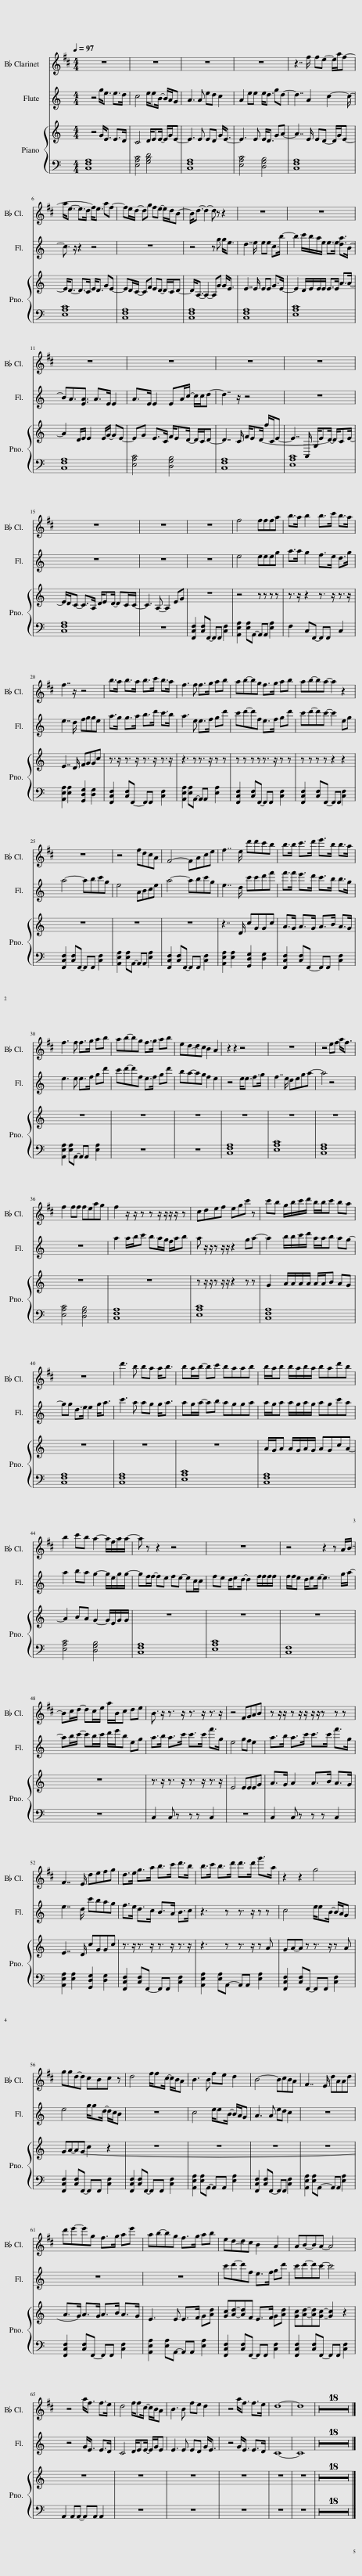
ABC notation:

X:1
%%score 1 2 { 3 | 4 }
L:1/8
Q:1/4=97
M:4/4
I:linebreak $
K:C
V:1 treble transpose=-2
V:2 treble
V:3 treble
V:4 bass
V:1
[K:D] z8 | z8 | z8 | z8 | z7/2 f/ fe- e/a/f- |$ %5
 a<e- e>d f<e af- | fe/d/- dg fe- e/d/B- | B<d- d2- d z z2 | z8 | z8 |$ %10
 z8 | z8 | z8 | z8 |$ z8 | %15
 z8 | z8 | f4 fffa | b>a b2 b>c' b>a |$ f7/2 z/ z4 | %20
 b>a b>a b>c' b>a | f3 f f>g ab | ab-bg f>g ab | ab-ba- a2 z2 |$ z8 | %25
 z4 fdcA | F4- FAce | f7/2 e/ d'd'c'b | b>b c'>d' e'>b b>a |$ f3 f f>g ab | %30
 ab-bg f>g ab | ed-dc B2 A2 | z2 z2 z4 | z8 | z4 ef a<f |$ %35
 f2 ff feag | f2 z/ z/ z z z/ z/ z/ z/ z | cdef egc' z | c'b g/b/c'/d'/ b/b/c' ba |$ z8 | %40
 d'3 b ba a<b | ba/b/- bc' baab | b/a/b b/a/b/a/ bad'b |$ b2 c'b a2- a/f/a/a/- | a z z2 z4 | %45
 z8 | z4 z2 z A/B/- |$ Bc/d/- dc/e/ a/B/c de | B3/2 z/ z3/2 z/ z3/2 z/ z3/2 z/ | z4 FGAB | %50
 z z/ z/ z z/ z/ z/ z/ z z z |$ F7/2 E/ defg | d>e g>a b>c' d'>b | b>c' b>d' d'>d' g'>a | z2 z2 g4 |$ %55
 ggd-d cBc z | d4 f/fc/- c/B/A | B3 B fe d2 | B4- BcBA | F7/2 E/ dAAd |$ %60
 d'e'-e'g f>g ae' | ab-bg f>g ab | ed-dc B2 A2 | AB-BA- A4 |$ z4 a<f f>e | %65
 d4 f/fc/- c/B/A | B3 B fe d2 | z4 a<f f>e | d8- | d8 | %70
 z8 | z8 | z8 | z8 | z8 | %75
 z8 | z8 | z8 | z8 | z8 | %80
 z8 | z8 | z8 | z8 | z8 | %85
 z8 | z8 | z8 |] %88
V:2
 z4 g<e e>d | c4 e/eB/- B/A/G | A3 A ed c2 | A2 ee e<d gd- | d7/2 A2 c2- c/- |$ %5
 c3/2 z/ z2 z4 | z8 | z4 z g g<e | d7/2 e/ ee c>b- | b2 c'/b/a/e/ e>e [da]>B- |$ %10
 BA3/2[EA]3/2 A>E E2 | A>E E2 EA/c/- c/c/d- | d7/2 z/ z4 | z8 |$ z8 | %15
 z8 | z8 | e4 eeeg | a>a g2 f>e d>g |$ e7/2 d/ fgge | %20
 a>g g>a b>d' c'>b | a3 e e>f gd' | c'd'-d'f e>f gd' | c'd'-d'c'- c'2 eg |$ a4- abc'g | %25
 e4 ABce | a4- abc'g | e7/2 d/ c'c'd'f' | f'>f' e'>d' c'>b b>g |$ e3 e e>f gd' | %30
 c'd'-d'f e>f gd' | ba-ag f2 e2 | z4 e<e f>g | f7/2 e/ dega- | a4 z4 |$ %35
 z8 | a2 a/b/c' ba/g/ f/a/b | a z/ z/ z z/ z/ z2 ga- | a2 b/b/c'/d'/ a/a/b ag- |$ gg d>e e2 g<a | %40
 c'3 a ag g<a | ag/a/- ab agga | a/g/a a/g/a/g/ agc'a |$ a2 ba g2- g/e/g/g/- | gf/f/- fe fe- ec/c/ | %45
 fe d/ed/- d2 f/f/f/f/ | f/f/e d/ee/- e3 g/a/- |$ ab/c'/- c'b/c'/ d'/e'/b eg | a>b a>c' c'>c' f'>g | e4 gf e2 | %50
 a>b a>c' c'>c' f'>g |$ e7/2 d/ c'bag | f>e d>c B>A B>c | z3 z z3/2 z/ z z | c4 e/eB/- B/A/G |$ %55
 e4 g/gd/- d/c/B | z8 | c4 e/eB/- B/A/G | A3 A ed c2 | z8 |$ %60
 z8 | z8 | c'd'-d'f e>f gd' | c'd'-d'c'- c'4 |$ z4 G<E E>D | %65
 C4 D/EE/- E/G/E | E3 E ED G<E | z4 G<E E>D | C8- | C8 | %70
 z8 | z8 | z8 | z8 | z8 | %75
 z8 | z8 | z8 | z8 | z8 | %80
 z8 | z8 | z8 | z8 | z8 | %85
 z8 | z8 | z8 |] %88
V:3
 z4 G<E E>D | C4 D/EE/- E/G/E- | E3 E ED G<E- | E3 E E<D GA- | A7/2 E/ ED- D/G/E- |$ %5
 E<D- D>C E<D GE- | ED/C/- CF ED- D/C/D- | D<A,- A,2- A,G G<E | E7/2 E/ EE G>E- | E2 D/E/E/E/ E>E A>A- |$ %10
 A2 D/E/ E2 E/G/- GE- | EG E>C F/ED/- D/C/D- | D7/2 C/ F/ED/- f/C/E- | E7/2 A,,/ G,/ED/- D/CE/- |$ E/D/C- C>A, D/ED/- DC/C/- | %15
 C3 A,- A,2 EG | z8 | z4 z z z z | z3/2 z/ z2 z3/2 z/ z3/2 z/ |$ E7/2 D/ FGGc | %20
 z3/2 z/ z3/2 z/ z3/2 z/ z3/2 z/ | z3 z z3/2 z/ z z | z z z z z3/2 z/ z z | z z z z z2 z2 |$ z8 | %25
 z8 | z8 | z7/2 D/ cGGc | A>G A>G A>B A>G |$ z8 | %30
 z8 | z8 | z8 | z8 | z8 |$ %35
 z8 | z8 | z z/ z/ z z/ z/ z2 z z | G2 A/A/A/A/ A/A/B AG |$ z8 | %40
 z8 | z8 | A/G/A A/G/A/G/ AGcA- |$ A2 BA G2- G/E/G/G/ | z8 | %45
 z8 | z8 |$ z8 | z3/2 z/ z3/2 z/ z3/2 z/ z3/2 z/ | E4 EEEG | %50
 A>G A2 A>B A>G |$ E7/2 D/ cGGc | z3/2 z/ z3/2 z/ z3/2 z/ z3/2 z/ | z3 z z3/2 z/ z A | GA-A z z3/2 z/ z A |$ %55
 GA-AG- c2 z2 | z8 | z8 | z8 | z8 |$ %60
 A>G A>G A>B A>G | E3 E E>F G[Ad] | [Gc][Ad]-[Ad]F E>F G[Ad] | [Gc][Ad]-[Ad][Gc]- [Gc]2 z2 |$ z8 | %65
 z8 | z8 | z8 | z8 | z8 | %70
 z8 | z8 | z8 | z8 | z8 | %75
 z8 | z8 | z8 | z8 | z8 | %80
 z8 | z8 | z8 | z8 | z8 | %85
 z8 | z8 | z8 |] %88
V:4
 [C,F,A,]8 | [E,A,C]4 [G,B,D]4 | [C,F,A,]8 | [E,A,C]4 [D,G,B,]4 | [C,F,A,]8 |$ %5
 [E,A,C]8 | [C,F,A,]8 | [C,F,A,]8 | [C,F,A,]8 | [E,A,C]8 |$ %10
 [C,F,A,]8 | [E,A,C]4 [D,G,B,]4 | [C,F,A,]8 | [E,A,C]8 |$ [C,F,A,]8 | %15
 z8 | [F,,C,F,]2 [C,F,]F,,- F,,F,, [C,F,]2 | [A,,E,A,]2 [E,A,]A,,- A,,A,, [E,A,]2 | F,2 C,F,,- F,,F,, C,2 |$ [A,,E,A,]2 [E,A,]2 [G,,D,G,]2 [D,G,]2 | %20
 [F,,C,F,]2 [C,F,]F,,- F,,F,, [C,F,]2 | [A,,E,A,]2 [E,A,]A,,- A,,A,, [E,A,]2 | [F,,C,F,]2 [C,F,]F,,- F,,F,, [C,F,]2 | [F,,C,F,]2 [C,F,]F,,- F,,F,, [C,F,]2 |$ [F,,C,F,]2 [C,F,]F,,- F,,F,, [C,F,]2 | %25
 [A,,E,A,]2 [E,A,]A,,- A,,A,, [E,A,]2 | [F,,C,F,]2 [C,F,]F,,- F,,F,, [C,F,]2 | [A,,E,A,]2 [E,A,]2 [G,,D,G,]2 [D,G,]2 | [F,,C,F,]2 [C,F,]F,,- F,,F,, [C,F,]2 |$ [A,,E,A,]2 [E,A,]A,,- A,,A,, [E,A,]2 | %30
 z8 | z8 | [C,F,A,]8 | [E,A,C]8 | [C,F,A,]8 |$ %35
 [E,A,C]4 [D,G,B,]4 | [C,F,A,]8 | [E,A,C]8 | [C,F,A,]8 |$ [C,F,A,]8 | %40
 [C,F,A,]8 | [E,A,C]8 | [C,F,A,]8 |$ [E,A,C]4 [D,G,B,]4 | [C,F,A,]8 | %45
 [E,A,C]8 | [C,F,]8 |$ z8 | C,2 C, z z z C,2 | z8 | %50
 C,2 C, z z z C,2 |$ [A,,E,A,]2 [E,A,]2 [G,,D,G,]2 [D,G,]2 | [F,,C,F,]2 [C,F,]F,,- F,,F,, [C,F,]2 | [A,,E,A,]2 [E,A,]A,,- A,,A,, [E,A,]2 | [F,,C,F,]2 [C,F,]F,,- F,,F,, [C,F,]2 |$ %55
 [F,,C,F,]2 [C,F,]F,,- F,,F,, [C,F,]2 | [F,,C,F,]2 [C,F,]F,,- F,,F,, [C,F,]2 | [A,,E,A,]2 [E,A,]A,,- A,,A,, [E,A,]2 | [F,,C,F,]2 [C,F,]F,,- F,,F,, [C,F,]2 | [A,,E,A,]2 [E,A,]A,,- A,,A,, [E,A,]2 |$ %60
 [F,,C,F,]2 [C,F,]F,,- F,,F,, [C,F,]2 | [A,,E,A,]2 [E,A,]A,,- A,,A,, [E,A,]2 | [F,,C,F,]2 [C,F,]F,,- F,,F,, [C,F,]2 | [F,,C,F,]2 [C,F,]F,,- F,,F,, [C,F,]2 |$ A,,2 A,,A,,- A,,A,, A,,2 | %65
 z8 | z8 | z8 | z8 | z8 | %70
 z8 | z8 | z8 | z8 | z8 | %75
 z8 | z8 | z8 | z8 | z8 | %80
 z8 | z8 | z8 | z8 | z8 | %85
 z8 | z8 | z8 |] %88
